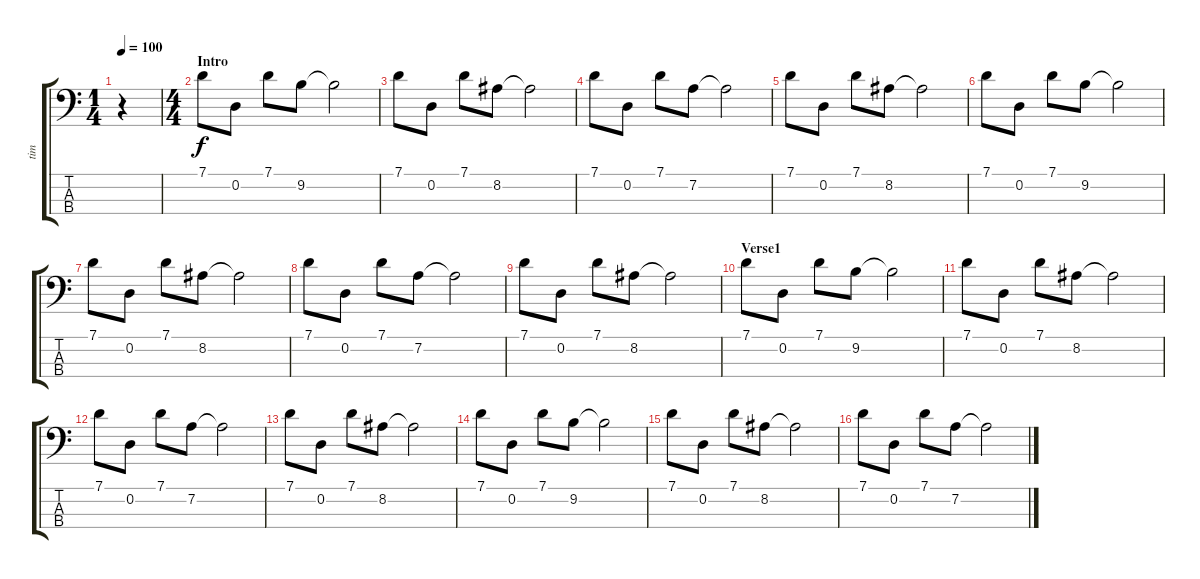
\track ("tim" "tim") {instrument electricbassfinger}
\staff {score tabs}
\tuning (G2 D2 A1 E1) {hide}
\ts (1 4)
\tempo 100
\clef f4
\ks c
r.4{dy f instrument electricbassfinger} |
\ts (4 4)
\section ("" "Intro")
7.1.8 0.2.8 7.1.8 9.2.8 9.2{t}.2 |
7.1.8 0.2.8 7.1.8 8.2.8 8.2{t}.2 |
7.1.8 0.2.8 7.1.8 7.2.8 7.2{t}.2 |
7.1.8 0.2.8 7.1.8 8.2.8 8.2{t}.2 |
7.1.8 0.2.8 7.1.8 9.2.8 9.2{t}.2 |
7.1.8 0.2.8 7.1.8 8.2.8 8.2{t}.2 |
7.1.8 0.2.8 7.1.8 7.2.8 7.2{t}.2 |
7.1.8 0.2.8 7.1.8 8.2.8 8.2{t}.2 |
\section ("" "Verse1")
7.1.8 0.2.8 7.1.8 9.2.8 9.2{t}.2 |
7.1.8 0.2.8 7.1.8 8.2.8 8.2{t}.2 |
7.1.8 0.2.8 7.1.8 7.2.8 7.2{t}.2 |
7.1.8 0.2.8 7.1.8 8.2.8 8.2{t}.2 |
7.1.8 0.2.8 7.1.8 9.2.8 9.2{t}.2 |
7.1.8 0.2.8 7.1.8 8.2.8 8.2{t}.2 |
7.1.8 0.2.8 7.1.8 7.2.8 7.2{t}.2
